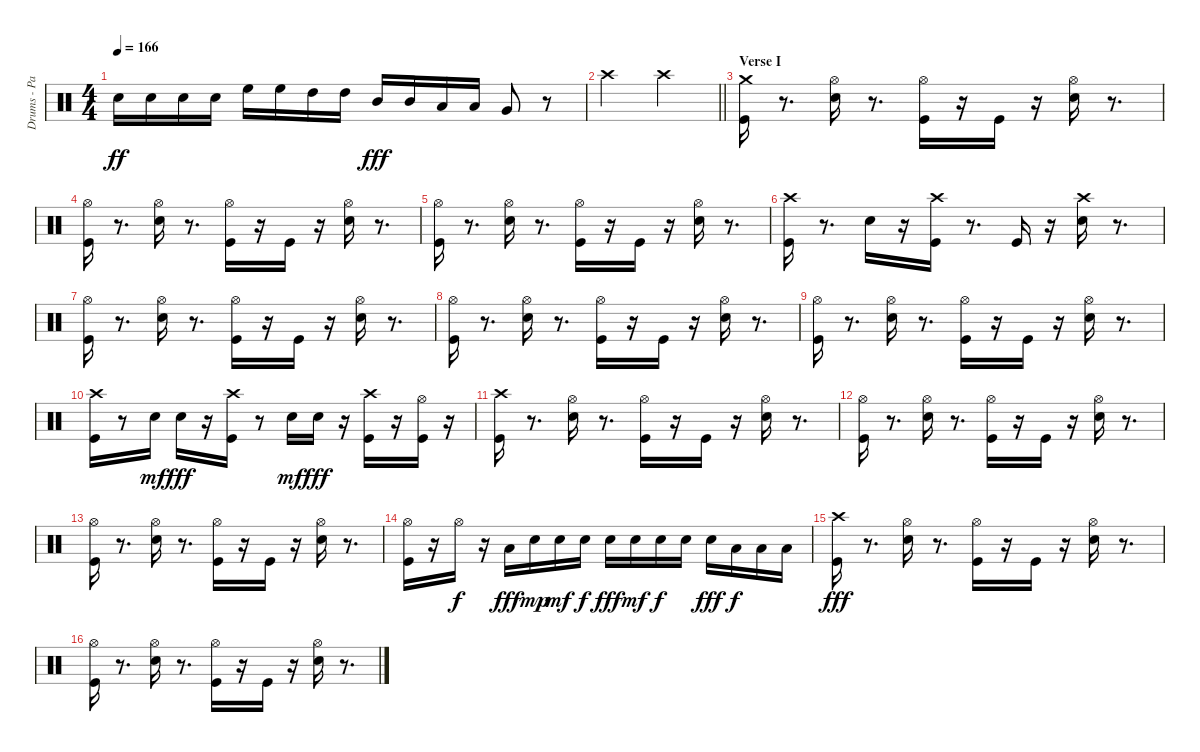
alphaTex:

\track ("Drums - Paice - Руслан" "Drums - Pa") {instrument percussion}
\staff {score}
\articulation defaults
\ts (4 4)
\tempo 166
\clef neutral
\ks c "Electric Snare (hit)".16{dy ff} "Electric Snare (hit)".16 "Electric Snare (hit)".16 "Electric Snare (hit)".16 "High Floor Tom (hit)".16 "High Floor Tom (hit)".16 "High Tom (hit)".16 "High Tom (hit)".16 "Mid Tom (hit)".16{dy fff} "Mid Tom (hit)".16 "Low Tom (hit)".16 "Low Tom (hit)".16 "Very Low Tom (hit)".8
r.8 |
\barLineRight lightlight "Crash high (hit)".2{volume 14} "Crash high (hit)".2
|
\section ("" "Verse I")
("Kick (hit)" "Crash medium (hit)").16 r.8{d} ("Snare (hit) 2" "Hi-Hat (open)").16 r.8{d} ("Kick (hit)" "Hi-Hat (open)").16 r.16 "Kick (hit)".16 r.16 ("Hi-Hat (open)" "Snare (hit) 2").16 r.8{d} |
("Hi-Hat (open)" "Kick (hit)").16 r.8{d} ("Hi-Hat (open)" "Snare (hit) 2").16 r.8{d} ("Hi-Hat (open)" "Kick (hit)").16 r.16 "Kick (hit)".16 r.16 ("Snare (hit) 2" "Hi-Hat (open)").16 r.8{d} |
("Hi-Hat (open)" "Kick (hit)").16 r.8{d} ("Hi-Hat (open)" "Snare (hit) 2").16 r.8{d} ("Hi-Hat (open)" "Kick (hit)").16 r.16 "Kick (hit)".16 r.16 ("Snare (hit) 2" "Hi-Hat (open)").16 r.8{d} |
("Kick (hit)" "Crash high (hit)").16 r.8{d} "Snare (hit) 2".16 r.16 ("Kick (hit)" "Crash high (hit)").16 r.8{d} "Kick (hit)".16 r.16 ("Snare (hit) 2" "Crash high (hit)").16 r.8{d} |
("Hi-Hat (open)" "Kick (hit)").16 r.8{d} ("Hi-Hat (open)" "Snare (hit) 2").16 r.8{d} ("Hi-Hat (open)" "Kick (hit)").16 r.16 "Kick (hit)".16 r.16 ("Hi-Hat (open)" "Snare (hit) 2").16 r.8{d} |
("Kick (hit)" "Hi-Hat (open)").16 r.8{d} ("Snare (hit) 2" "Hi-Hat (open)").16 r.8{d} ("Kick (hit)" "Hi-Hat (open)").16 r.16 "Kick (hit)".16 r.16 ("Hi-Hat (open)" "Snare (hit) 2").16 r.8{d} |
("Kick (hit)" "Hi-Hat (open)").16 r.8{d} ("Hi-Hat (open)" "Snare (hit) 2").16 r.8{d} ("Hi-Hat (open)" "Kick (hit)").16 r.16 "Kick (hit)".16 r.16 ("Hi-Hat (open)" "Snare (hit) 2").16 r.8{d} |
("Crash high (hit)" "Kick (hit)").16 r.8 "Snare (hit) 2".16{dy mf} "Snare (hit) 2".16{dy fff} r.16 ("Crash high (hit)" "Kick (hit)").16 r.8 "Snare (hit) 2".16{dy mf} "Snare (hit) 2".16{dy fff} r.16 ("Crash high (hit)" "Kick (hit)").16 r.16 ("Hi-Hat (open)" "Kick (hit)").16 r.16 |
("Crash high (hit)" "Kick (hit)").16 r.8{d} ("Snare (hit) 2" "Hi-Hat (open)").16 r.8{d} ("Hi-Hat (open)" "Kick (hit)").16 r.16 "Kick (hit)".16 r.16 ("Hi-Hat (open)" "Snare (hit) 2").16 r.8{d} |
("Kick (hit)" "Hi-Hat (open)").16 r.8{d} ("Hi-Hat (open)" "Snare (hit) 2").16 r.8{d} ("Hi-Hat (open)" "Kick (hit)").16 r.16 "Kick (hit)".16 r.16 ("Hi-Hat (open)" "Snare (hit) 2").16 r.8{d} |
("Hi-Hat (open)" "Kick (hit)").16 r.8{d} ("Hi-Hat (open)" "Snare (hit) 2").16 r.8{d} ("Kick (hit)" "Hi-Hat (open)").16 r.16 "Kick (hit)".16 r.16 ("Snare (hit) 2" "Hi-Hat (open)").16 r.8{d} |
("Hi-Hat (open)" "Kick (hit)").16 r.16 "Hi-Hat (open)".16{dy f} r.16 "Low Tom (hit)".16{dy fff} "Snare (hit) 2".16{dy mp} "Snare (hit) 2".16{dy mf} "Snare (hit) 2".16{dy f} "Snare (hit) 2".16{dy fff} "Snare (hit) 2".16{dy mf} "Snare (hit) 2".16{dy f} "Snare (hit) 2".16 "Snare (hit) 2".16{dy fff} "Low Tom (hit)".16{dy f} "Low Tom (hit)".16 "Low Tom (hit)".16 |
("Crash high (hit)" "Kick (hit)").16{dy fff} r.8{d} ("Snare (hit) 2" "Hi-Hat (open)").16 r.8{d} ("Hi-Hat (open)" "Kick (hit)").16 r.16 "Kick (hit)".16 r.16 ("Snare (hit) 2" "Hi-Hat (open)").16 r.8{d} |
("Kick (hit)" "Hi-Hat (open)").16 r.8{d} ("Snare (hit) 2" "Hi-Hat (open)").16 r.8{d} ("Hi-Hat (open)" "Kick (hit)").16 r.16 "Kick (hit)".16 r.16 ("Hi-Hat (open)" "Snare (hit) 2").16 r.8{d}
